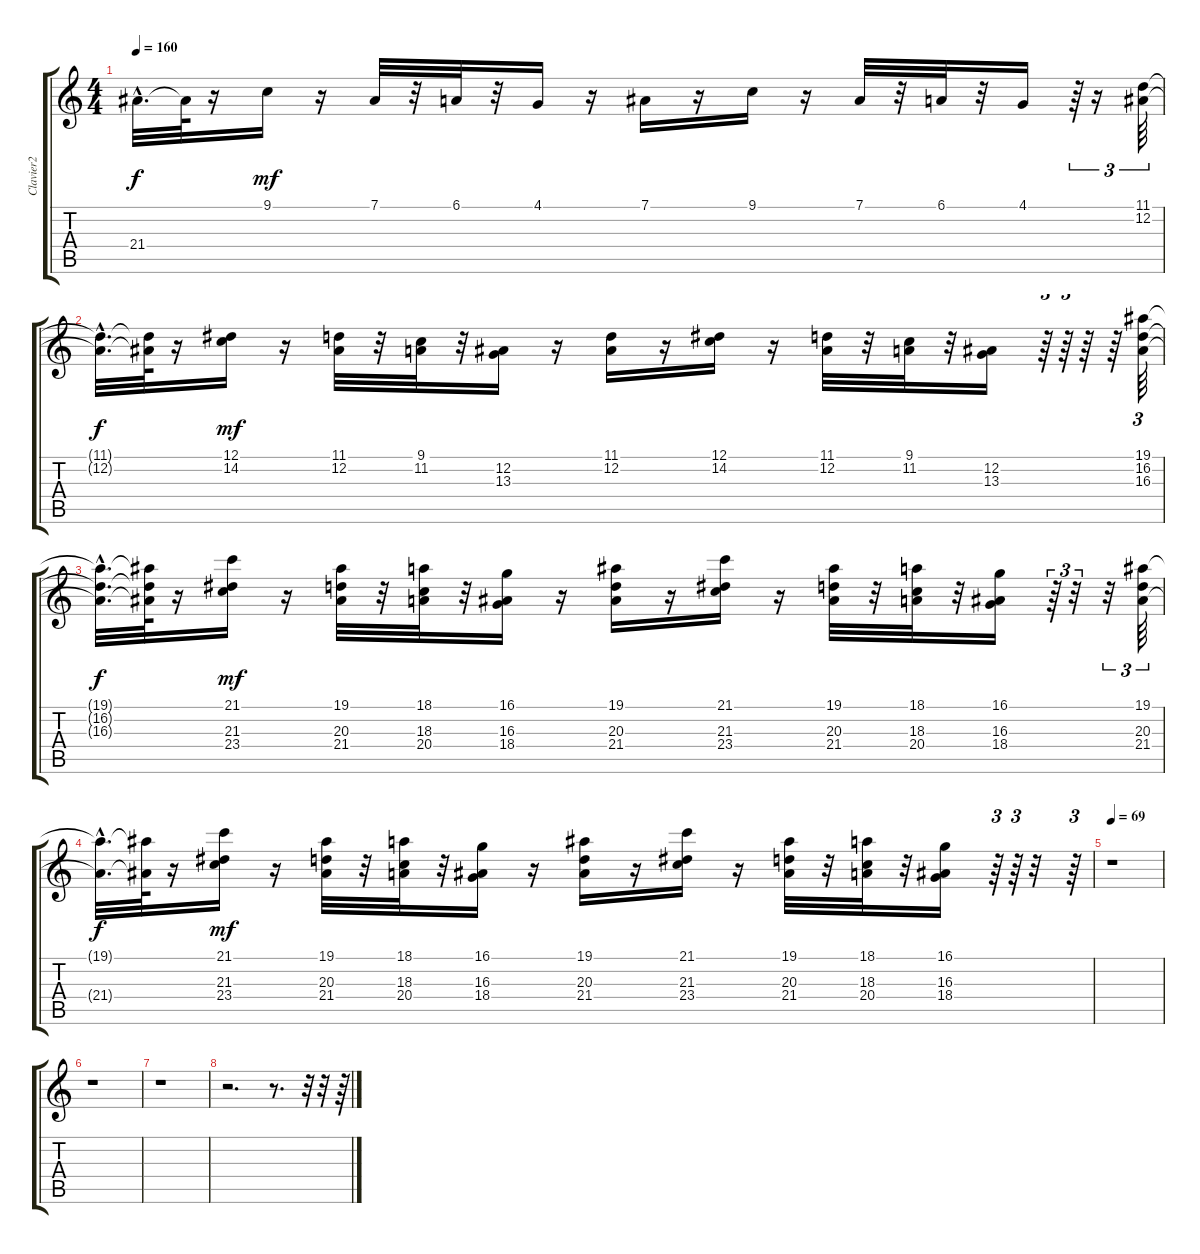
\track ("Clavier2" "Clavier2") {instrument stringensemble1}
\staff {score tabs}
\tuning (Eb4 Bb3 Gb3 Db3 Ab2 Eb2) {hide}
\ts (4 4)
\tempo 160
\clef g2
\ks c
21.4{hac t}.32{d dy f} 21.4{t}.64 r.16 9.1.16{dy mf} r.16 7.1.32 r.32 6.1.32 r.32 4.1.16 r.16 7.1.16 r.16 9.1.16 r.16 7.1.32 r.32 6.1.32 r.32 4.1.16 r.64{tu (3 2)} r.16{tu (3 2)} (11.1 12.2).64{tu (3 2)} |
(11.1{hac t} 12.2{hac t}).32{d dy f} (11.1{t} 12.2{t}).64 r.16 (12.1 14.2).16{dy mf} r.16 (11.1 12.2).32 r.32 (9.1 11.2).32 r.32 (12.2 13.3).16 r.16 (11.1 12.2).16 r.16 (12.1 14.2).16 r.16 (11.1 12.2).32 r.32 (9.1 11.2).32 r.32 (12.2 13.3).16 r.64{tu (3 2)} r.64{tu (3 2)} r.64 r.64 (19.1 16.2 16.3).64{tu (3 2)} |
(19.1{hac t} 16.2{hac t} 16.3{hac t}).32{d dy f} (19.1{t} 16.2{t} 16.3{t}).64 r.16 (21.1 21.3 23.4).16{dy mf} r.16 (19.1 20.3 21.4).32 r.32 (18.1 18.3 20.4).32 r.32 (16.1 16.3 18.4).16 r.16 (19.1 20.3 21.4).16 r.16 (21.1 21.3 23.4).16 r.16 (19.1 20.3 21.4).32 r.32 (18.1 18.3 20.4).32 r.32 (16.1 16.3 18.4).16 r.64{tu (3 2)} r.32{tu (3 2)} r.32{tu (3 2)} (19.1 20.3 21.4).64{tu (3 2)} |
(19.1{hac t} 21.4{hac t}).32{d dy f} (19.1{t} 21.4{t}).64 r.16 (21.1 21.3 23.4).16{dy mf} r.16 (19.1 20.3 21.4).32 r.32 (18.1 18.3 20.4).32 r.32 (16.1 16.3 18.4).16 r.16 (19.1 20.3 21.4).16 r.16 (21.1 21.3 23.4).16 r.16 (19.1 20.3 21.4).32 r.32 (18.1 18.3 20.4).32 r.32 (16.1 16.3 18.4).16 r.64{tu (3 2)} r.64{tu (3 2)} r.32 r.64{tu (3 2)} |
\tempo 69
r.1 |
r.1 |
r.1 |
r.2{d} r.8{d} r.32{tu (3 2)} r.32 r.64{tu (3 2)}
